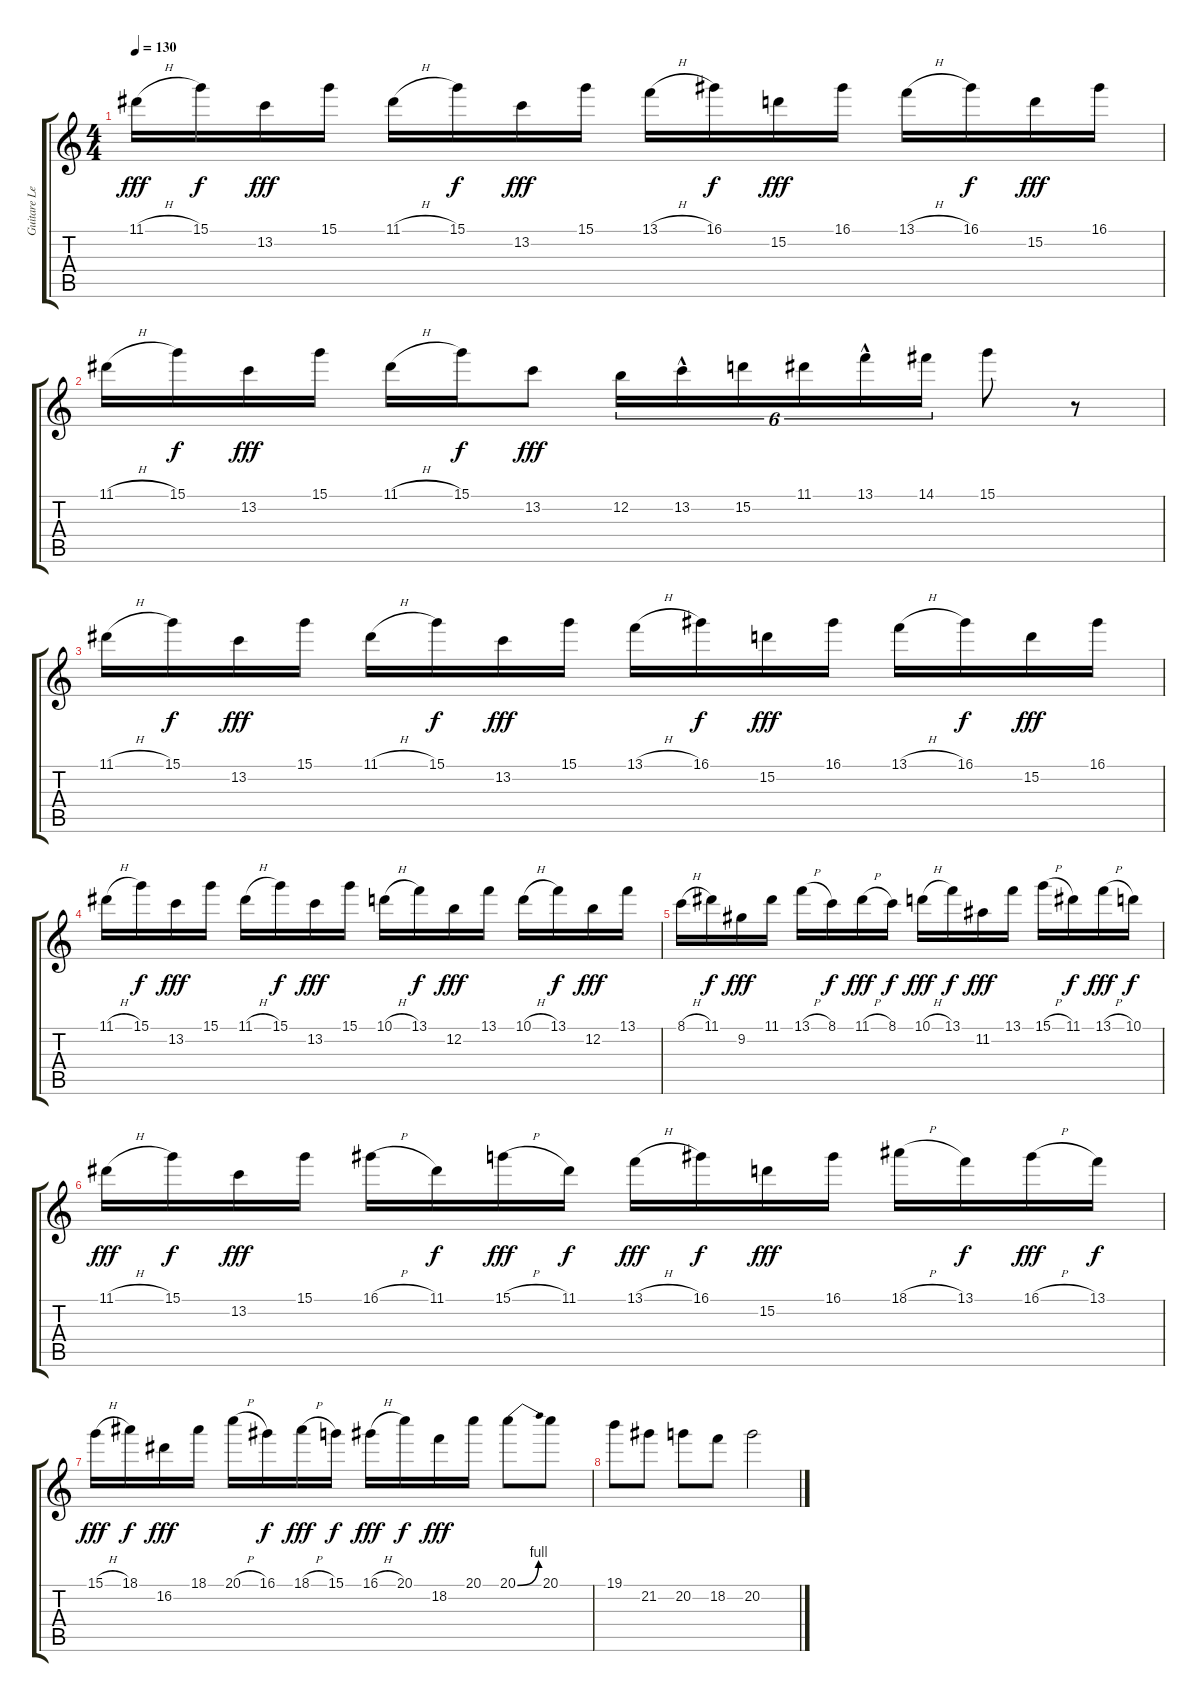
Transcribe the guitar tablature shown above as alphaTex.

\track ("Guitare Lead" "Guitare Le") {instrument distortionguitar}
\staff {score tabs}
\tuning (E4 B3 G3 D3 A2 D2) {hide}
\ts (4 4)
\tempo 130
\clef g2
\ks c
11.1{h}.16{dy fff} 15.1.16{dy f} 13.2.16{dy fff} 15.1.16 11.1{h}.16 15.1.16{dy f} 13.2.16{dy fff} 15.1.16 13.1{h}.16 16.1.16{dy f} 15.2.16{dy fff} 16.1.16 13.1{h}.16 16.1.16{dy f} 15.2.16{dy fff} 16.1.16 |
11.1{h}.16 15.1.16{dy f} 13.2.16{dy fff} 15.1.16 11.1{h}.16 15.1.16{dy f} 13.2.8{dy fff} 12.2.16{tu (6 4)} 13.2{hac}.16{tu (6 4)} 15.2.16{tu (6 4)} 11.1.16{tu (6 4)} 13.1{hac}.16{tu (6 4)} 14.1.16{tu (6 4)} 15.1.8 r.8 |
11.1{h}.16 15.1.16{dy f} 13.2.16{dy fff} 15.1.16 11.1{h}.16 15.1.16{dy f} 13.2.16{dy fff} 15.1.16 13.1{h}.16 16.1.16{dy f} 15.2.16{dy fff} 16.1.16 13.1{h}.16 16.1.16{dy f} 15.2.16{dy fff} 16.1.16 |
11.1{h}.16 15.1.16{dy f} 13.2.16{dy fff} 15.1.16 11.1{h}.16 15.1.16{dy f} 13.2.16{dy fff} 15.1.16 10.1{h}.16 13.1.16{dy f} 12.2.16{dy fff} 13.1.16 10.1{h}.16 13.1.16{dy f} 12.2.16{dy fff} 13.1.16 |
8.1{h}.16 11.1.16{dy f} 9.2.16{dy fff} 11.1.16 13.1{h}.16 8.1.16{dy f} 11.1{h}.16{dy fff} 8.1.16{dy f} 10.1{h}.16{dy fff} 13.1.16{dy f} 11.2.16{dy fff} 13.1.16 15.1{h}.16 11.1.16{dy f} 13.1{h}.16{dy fff} 10.1.16{dy f} |
11.1{h}.16{dy fff} 15.1.16{dy f} 13.2.16{dy fff} 15.1.16 16.1{h}.16 11.1.16{dy f} 15.1{h}.16{dy fff} 11.1.16{dy f} 13.1{h}.16{dy fff} 16.1.16{dy f} 15.2.16{dy fff} 16.1.16 18.1{h}.16 13.1.16{dy f} 16.1{h}.16{dy fff} 13.1.16{dy f} |
15.1{h}.16{dy fff} 18.1.16{dy f} 16.2.16{dy fff} 18.1.16 20.1{h}.16 16.1.16{dy f} 18.1{h}.16{dy fff} 15.1.16{dy f} 16.1{h}.16{dy fff} 20.1.16{dy f} 18.2.16{dy fff} 20.1.16 20.1{be (bend 0 0 60 4)}.8 20.1.8 |
19.1.8 21.2.8 20.2.8 18.2.8 20.2.2
